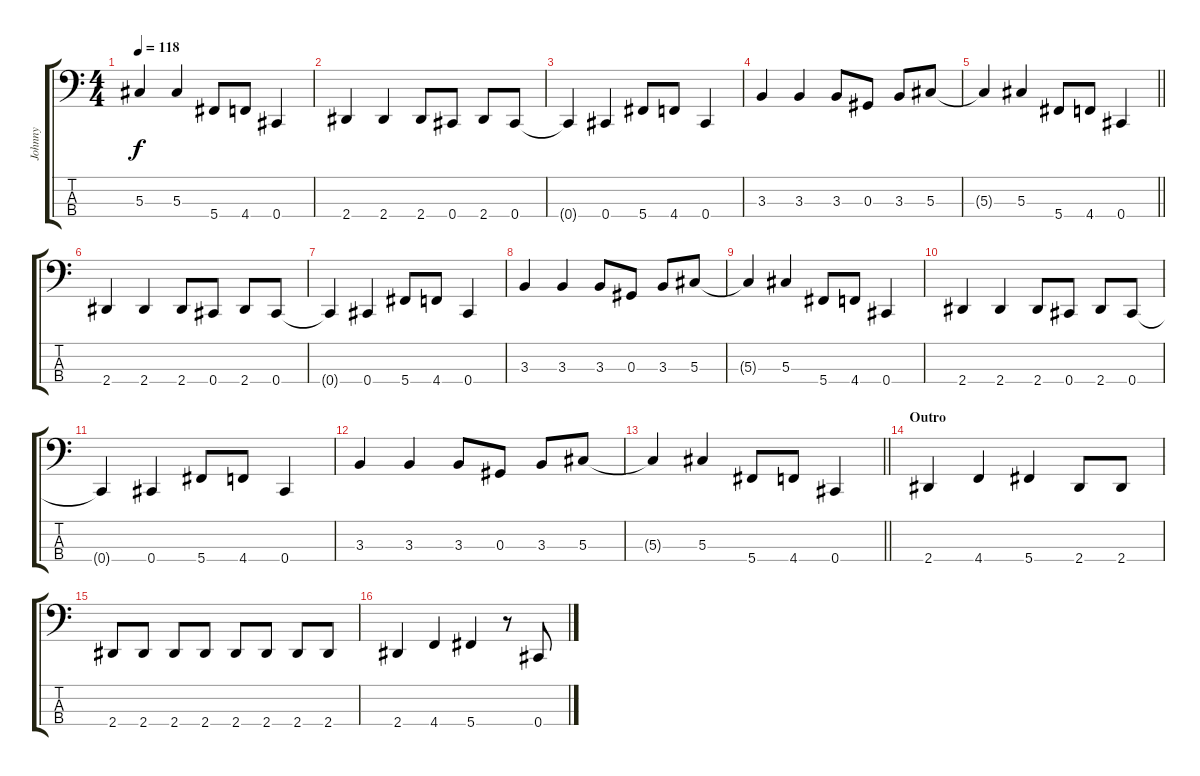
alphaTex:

\track ("Johnny" "Johnny") {instrument electricbassfinger}
\staff {score tabs}
\tuning (Gb2 Db2 Ab1 Db1) {hide}
\ts (4 4)
\tempo 118
\clef f4
\ks c
5.3{t}.4{dy f} 5.3.4 5.4.8 4.4.8 0.4.4 |
2.4.4 2.4.4 2.4.8 0.4.8 2.4.8 0.4.8 |
0.4{t}.4 0.4.4 5.4.8 4.4.8 0.4.4 |
3.3.4 3.3.4 3.3.8 0.3.8 3.3.8 5.3.8 |
\barLineRight lightlight
5.3{t}.4 5.3.4 5.4.8 4.4.8 0.4.4 |
2.4.4 2.4.4 2.4.8 0.4.8 2.4.8 0.4.8 |
0.4{t}.4 0.4.4 5.4.8 4.4.8 0.4.4 |
3.3.4 3.3.4 3.3.8 0.3.8 3.3.8 5.3.8 |
5.3{t}.4 5.3.4 5.4.8 4.4.8 0.4.4 |
2.4.4 2.4.4 2.4.8 0.4.8 2.4.8 0.4.8 |
0.4{t}.4 0.4.4 5.4.8 4.4.8 0.4.4 |
3.3.4 3.3.4 3.3.8 0.3.8 3.3.8 5.3.8 |
\barLineRight lightlight
5.3{t}.4 5.3.4 5.4.8 4.4.8 0.4.4 |
\section ("" "Outro")
2.4.4 4.4.4 5.4.4 2.4.8 2.4.8 |
2.4.8 2.4.8 2.4.8 2.4.8 2.4.8 2.4.8 2.4.8 2.4.8 |
2.4.4 4.4.4 5.4.4 r.8 0.4.8
